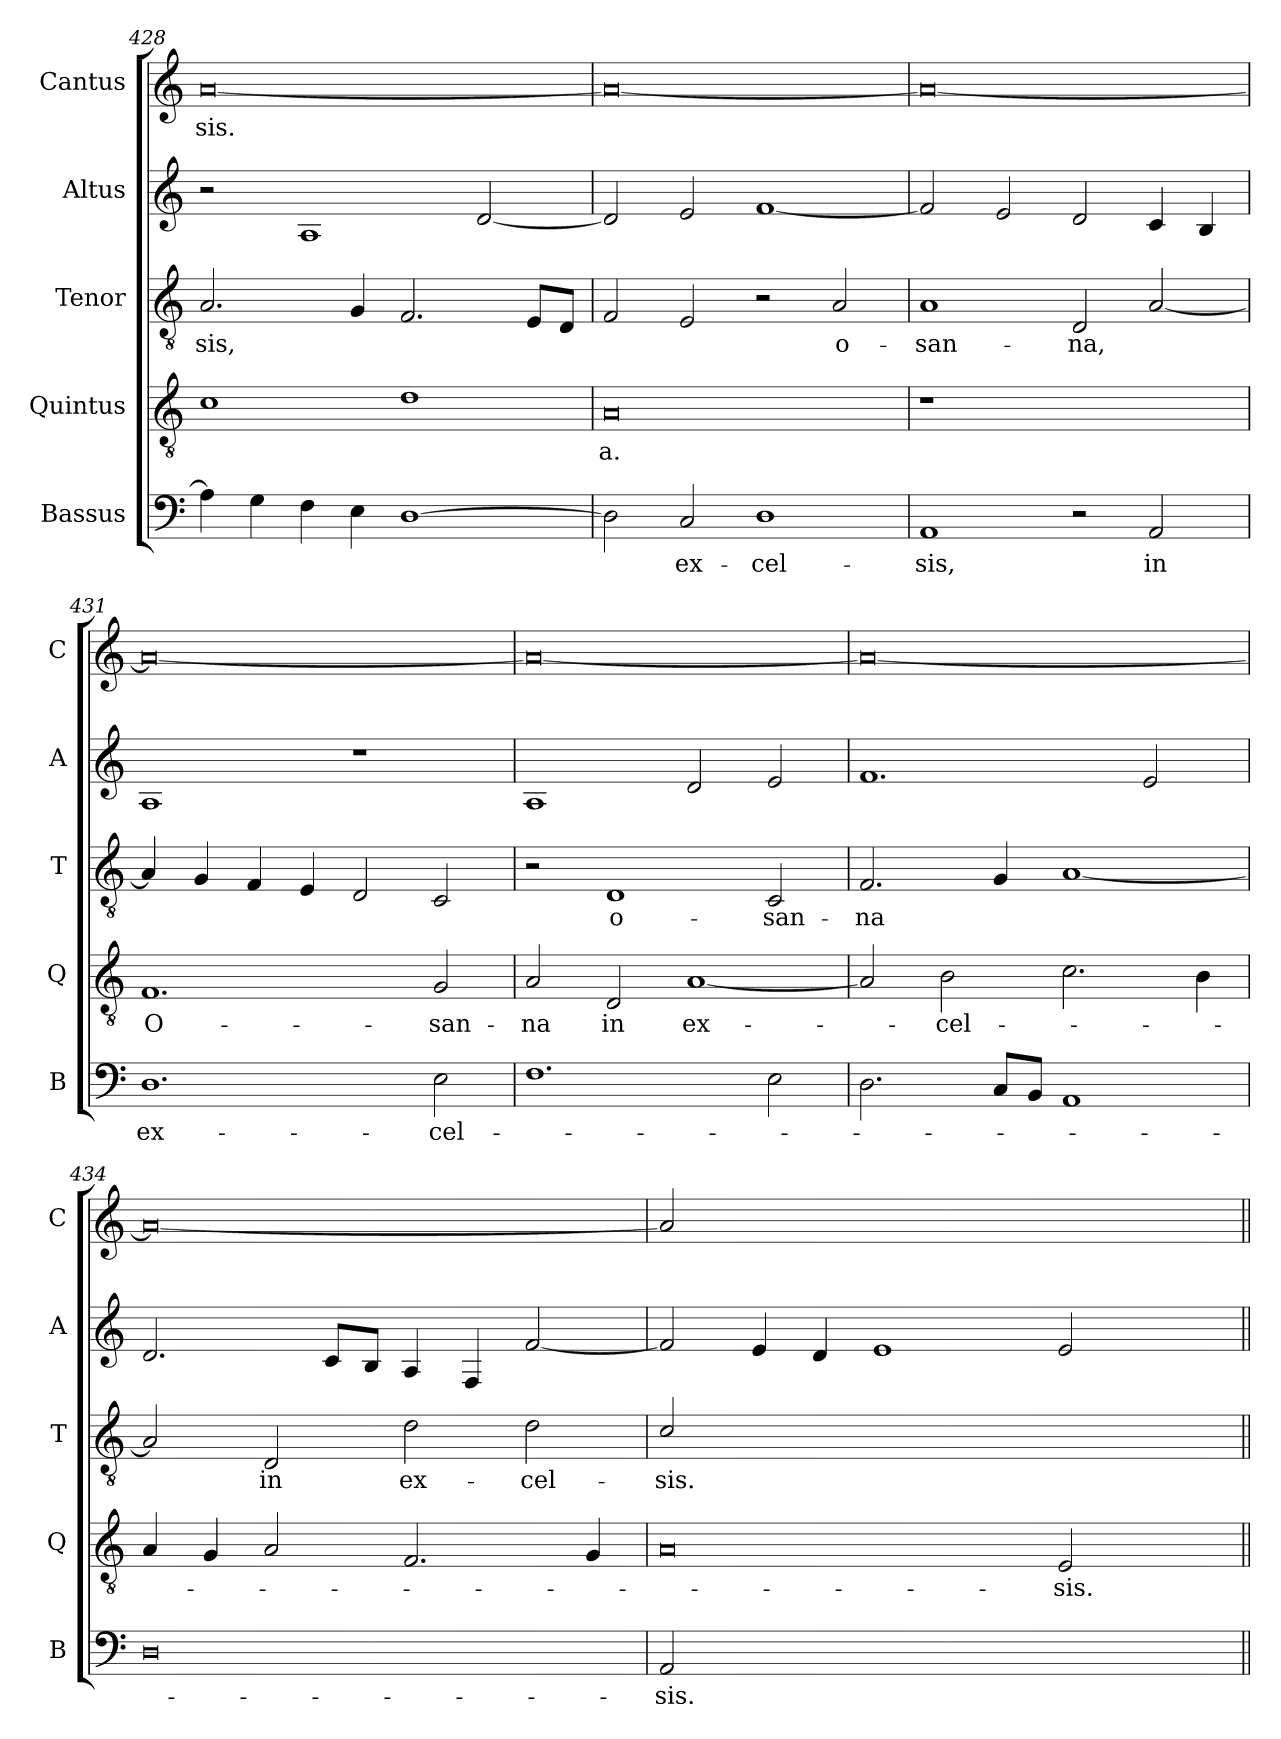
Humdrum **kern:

**kern	**text	**kern	**text	**kern	**text	**kern	**kern	**text
*part5	*part5	*part4	*part4	*part3	*part3	*part2	*part1	*part1
*staff5	*staff5	*staff4	*staff4	*staff3	*staff3	*staff2	*staff1	*staff1
*I"Bassus	*	*I"Quintus	*	*I"Tenor	*	*I"Altus	*I"Cantus	*
*I'B	*	*I'Q	*	*I'T	*	*I'A	*I'C	*
*clefF4	*	*clefGv2	*	*clefGv2	*	*clefG2	*clefG2	*
*k[]	*	*k[]	*	*k[]	*	*k[]	*k[]	*
*C:	*	*C:	*	*C:	*	*C:	*C:	*
=428	=428	=428	=428	=428	=428	=428	=428	=428
!	!	!	!	!	!LO:LY:b	!	!	!LO:LY:b
4A\]	.	1c	.	2.A/	-sis,	2r	[0a	-sis.
4G\	.	.	.	.	.	.	.	.
4F\	.	.	.	.	.	1A	.	.
4E\	.	.	.	4G/	.	.	.	.
[1D	.	1d	.	2.F/	.	.	.	.
.	.	.	.	.	.	[2d/	.	.
.	.	.	.	8E/L	.	.	.	.
.	.	.	.	8D/J	.	.	.	.
=429	=429	=429	=429	=429	=429	=429	=429	=429
!	!	!	!LO:LY:b	!	!	!	!	!
2D\]	.	0A	-a.	2F/	.	2d/]	0a_	.
!	!LO:LY:b	!	!	!	!	!	!	!
2C/	ex-	.	.	2E/	.	2e/	.	.
!	!LO:LY:b	!	!	!	!	!	!	!
1D	-cel-	.	.	2r	.	[1f	.	.
!	!	!	!	!	!LO:LY:b	!	!	!
.	.	.	.	2A/	o-	.	.	.
=430	=430	=430	=430	=430	=430	=430	=430	=430
!	!LO:LY:b	!	!	!	!LO:LY:b	!	!	!
1AA	-sis,	1r	.	1A	-san-	2f/]	0a_	.
.	.	.	.	.	.	2e/	.	.
!	!	!	!	!	!LO:LY:b	!	!	!
2r	.	1ryy	.	2D/	-na,	2d/	.	.
!	!LO:LY:b	!	!	!	!	!	!	!
2AA/	in	.	.	[2A/	.	4c/	.	.
.	.	.	.	.	.	4B/	.	.
=431	=431	=431	=431	=431	=431	=431	=431	=431
!	!LO:LY:b	!	!LO:LY:b	!	!	!	!	!
1.D	ex-	1.F	O-	4A/]	.	1A	0a_	.
.	.	.	.	4G/	.	.	.	.
.	.	.	.	4F/	.	.	.	.
.	.	.	.	4E/	.	.	.	.
.	.	.	.	2D/	.	1r	.	.
!	!LO:LY:b	!	!LO:LY:b	!	!	!	!	!
2E\	-cel-	2G/	-san-	2C/	.	.	.	.
!!LO:LB:g=z
=432	=432	=432	=432	=432	=432	=432	=432	=432
!	!	!	!LO:LY:b	!	!	!	!	!
1.F	.	2A/	-na	2r	.	1A	0a_	.
!	!	!	!LO:LY:b	!	!LO:LY:b	!	!	!
.	.	2D/	in	1D	o-	.	.	.
!	!	!	!LO:LY:b	!	!	!	!	!
.	.	[1A	ex-	.	.	2d/	.	.
!	!	!	!	!	!LO:LY:b	!	!	!
2E\	.	.	.	2C/	-san-	2e/	.	.
=433	=433	=433	=433	=433	=433	=433	=433	=433
!	!	!	!	!	!LO:LY:b	!	!	!
2.D\	.	2A/]	.	2.F/	-na	1.f	0a_	.
!	!	!	!LO:LY:b	!	!	!	!	!
.	.	2B\	-cel-	.	.	.	.	.
8C/L	.	.	.	4G/	.	.	.	.
8BB/J	.	.	.	.	.	.	.	.
1AA	.	2.c\	.	[1A	.	.	.	.
.	.	.	.	.	.	2e/	.	.
.	.	4B\	.	.	.	.	.	.
=434	=434	=434	=434	=434	=434	=434	=434	=434
0D	.	4A/	.	2A/]	.	2.d/	0a_	.
.	.	4G/	.	.	.	.	.	.
!	!	!	!	!	!LO:LY:b	!	!	!
.	.	2A/	.	2D/	in	.	.	.
.	.	.	.	.	.	8c/L	.	.
.	.	.	.	.	.	8B/J	.	.
!	!	!	!	!	!LO:LY:b	!	!	!
.	.	2.F/	.	2d\	ex-	4A/	.	.
.	.	.	.	.	.	4F/	.	.
!	!	!	!	!	!LO:LY:b	!	!	!
.	.	.	.	2d\	-cel-	[2f/	.	.
.	.	4G/	.	.	.	.	.	.
=435	=435	=435	=435	=435	=435	=435	=435	=435
!	!LO:LY:b	!	!	!	!LO:LY:b	!	!	!
2AA/	-sis.	0A	.	2c/	-sis.	2f/]	2a/]	.
2ryy	.	.	.	2ryy	.	4e/	2ryy	.
.	.	.	.	.	.	4d/	.	.
2ryy	.	.	.	2ryy	.	1e	2ryy	.
2ryy	.	.	.	2ryy	.	.	2ryy	.
!	!	!	!LO:LY:b	!	!	!	!	!
2ryy	.	2E/	-sis.	2ryy	.	2e/	2ryy	.
2ryy	.	2ryy	.	2ryy	.	2ryy	2ryy	.
=||	=||	=||	=||	=||	=||	=||	=||	=||
*-	*-	*-	*-	*-	*-	*-	*-	*-
